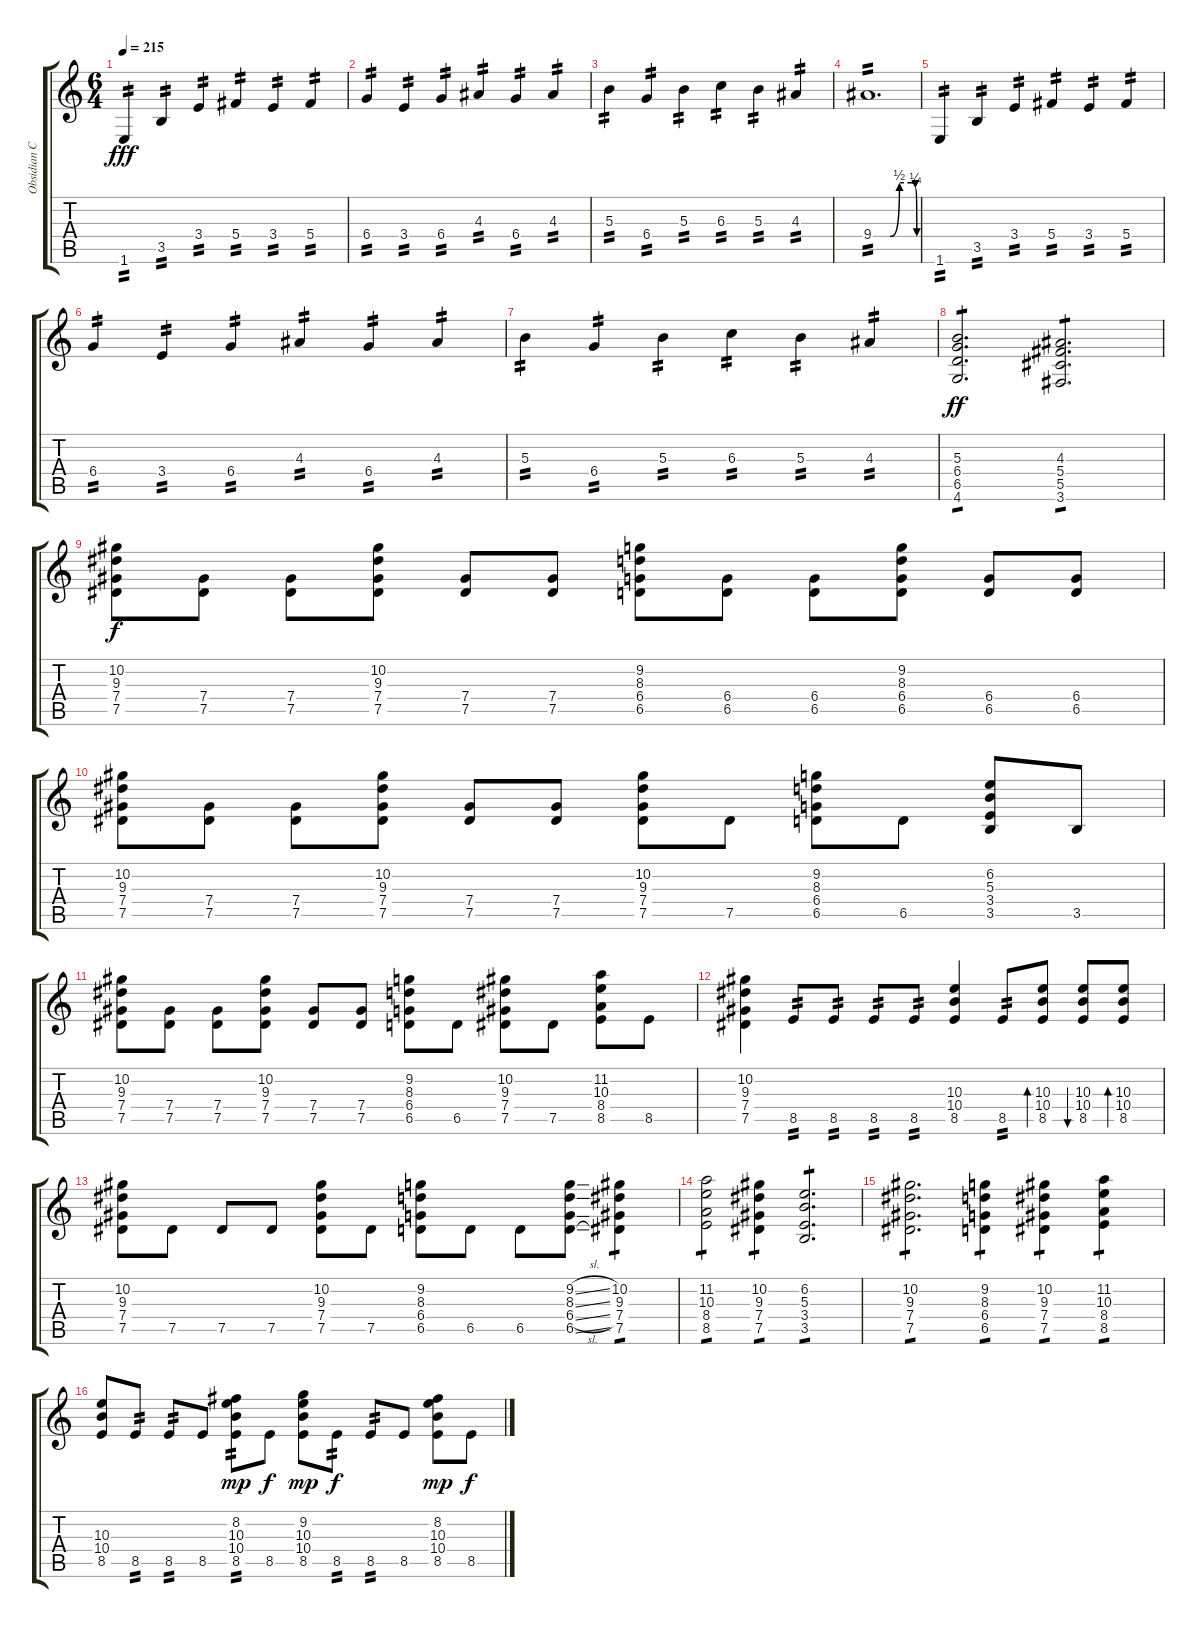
\track ("Obsidian C" "Obsidian C") {instrument distortionguitar}
\staff {score tabs}
\tuning (Eb4 Bb3 Gb3 Db3 Ab2 Eb2) {hide}
\ts (6 4)
\tempo 215
\clef g2
\ks c
1.6.4{tp 2 dy fff} 3.5.4{tp 2} 3.4.4{tp 2} 5.4.4{tp 2} 3.4.4{tp 2} 5.4.4{tp 2} |
6.4.4{tp 2} 3.4.4{tp 2} 6.4.4{tp 2} 4.3.4{tp 2} 6.4.4{tp 2} 4.3.4{tp 2} |
5.3.4{tp 2} 6.4.4{tp 2} 5.3.4{tp 2} 6.3.4{tp 2} 5.3.4{tp 2} 4.3.4{tp 2} |
9.4{be (custom 0 0 15 0 23 0 36 2 52 2 58 1 60 0)}.1{d tp 2} |
1.6.4{tp 2} 3.5.4{tp 2} 3.4.4{tp 2} 5.4.4{tp 2} 3.4.4{tp 2} 5.4.4{tp 2} |
6.4.4{tp 2} 3.4.4{tp 2} 6.4.4{tp 2} 4.3.4{tp 2} 6.4.4{tp 2} 4.3.4{tp 2} |
5.3.4{tp 2} 6.4.4{tp 2} 5.3.4{tp 2} 6.3.4{tp 2} 5.3.4{tp 2} 4.3.4{tp 2} |
(5.3 6.4 6.5 4.6).2{d tp 1 dy ff} (4.3 5.4 5.5 3.6).2{d tp 1} |
(10.2 9.3 7.4 7.5).8{dy f} (7.4 7.5).8 (7.4 7.5).8 (10.2 9.3 7.4 7.5).8 (7.4 7.5).8 (7.4 7.5).8 (9.2 8.3 6.4 6.5).8 (6.4 6.5).8 (6.4 6.5).8 (9.2 8.3 6.4 6.5).8 (6.4 6.5).8 (6.4 6.5).8 |
(10.2 9.3 7.4 7.5).8 (7.4 7.5).8 (7.4 7.5).8 (10.2 9.3 7.4 7.5).8 (7.4 7.5).8 (7.4 7.5).8 (10.2 9.3 7.4 7.5).8 7.5.8 (9.2 8.3 6.4 6.5).8 6.5.8 (6.2 5.3 3.4 3.5).8 3.5.8 |
(10.2 9.3 7.4 7.5).8 (7.4 7.5).8 (7.4 7.5).8 (10.2 9.3 7.4 7.5).8 (7.4 7.5).8 (7.4 7.5).8 (9.2 8.3 6.4 6.5).8 6.5.8 (10.2 9.3 7.4 7.5).8 7.5.8 (11.2 10.3 8.4 8.5).8 8.5.8 |
(10.2 9.3 7.4 7.5).4 8.5.8{tp 2} 8.5.8{tp 2} 8.5.8{tp 2} 8.5.8{tp 2} (10.3 10.4 8.5).4 8.5.8{tp 2} (10.3 10.4 8.5).8{bd 240} (10.3 10.4 8.5).8{bu 240} (10.3 10.4 8.5).8{bd 240} |
(10.2 9.3 7.4 7.5).8 7.5.8 7.5.8 7.5.8 (10.2 9.3 7.4 7.5).8 7.5.8 (9.2 8.3 6.4 6.5).8 6.5.8 6.5.8 (9.2{sl} 8.3{sl} 6.4{sl} 6.5{sl}).8 (10.2 9.3 7.4 7.5).4{tp 1} |
(11.2 10.3 8.4 8.5).2{tp 1} (10.2 9.3 7.4 7.5).4{tp 1} (6.2 5.3 3.4 3.5).2{d tp 1} |
(10.2 9.3 7.4 7.5).2{d tp 1} (9.2 8.3 6.4 6.5).4{tp 1} (10.2 9.3 7.4 7.5).4{tp 1} (11.2 10.3 8.4 8.5).4{tp 1} |
(10.3 10.4 8.5).8 8.5.8{tp 2} 8.5.8{tp 2} 8.5.8 (8.2 10.3 10.4 8.5).8{tp 2 dy mp} 8.5.8{dy f} (9.2 10.3 10.4 8.5).8{dy mp} 8.5.8{tp 2 dy f} 8.5.8{tp 2} 8.5.8 (8.2 10.3 10.4 8.5).8{dy mp} 8.5.8{dy f}
